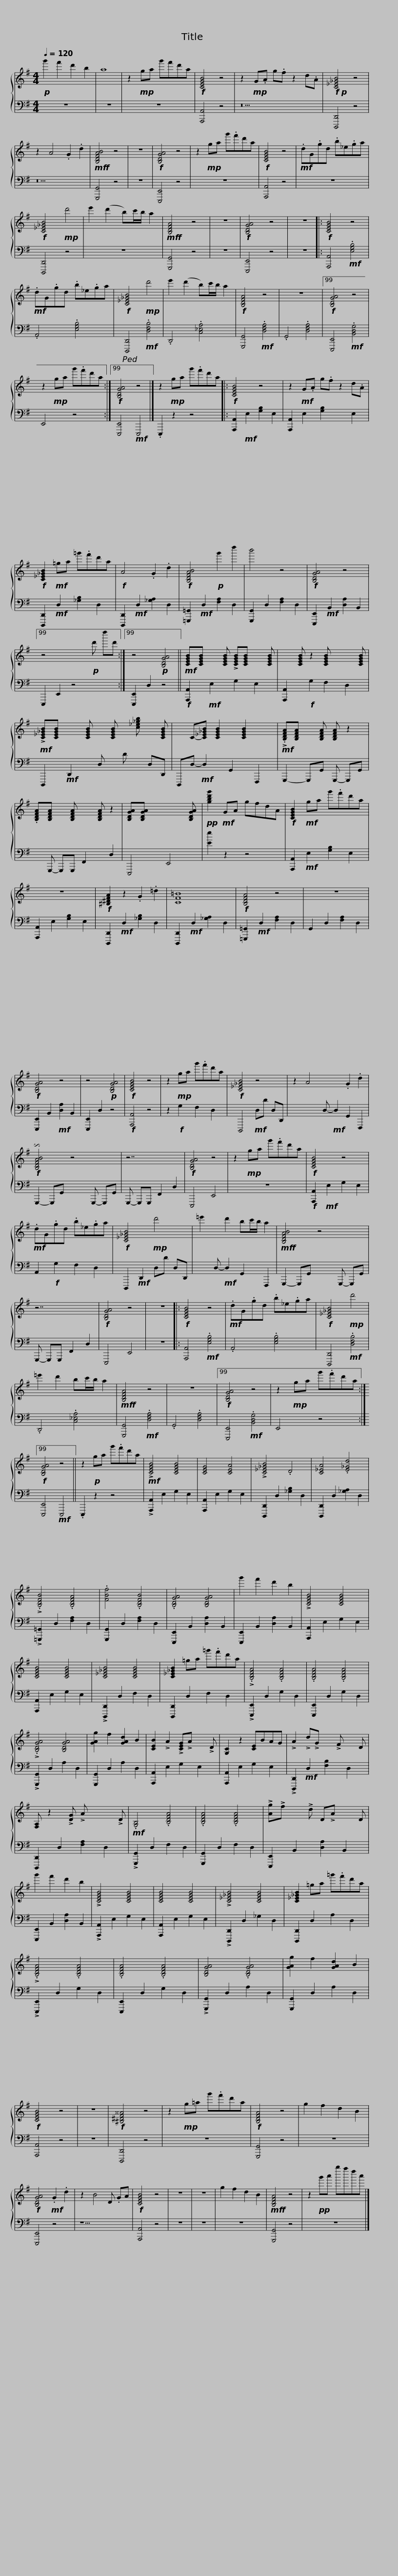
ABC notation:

X:1
%%score { ( 1 3 4 ) | 2 }
L:1/8
Q:1/4=120
M:4/4
I:linebreak $
K:G
V:1 treble
V:3 treble
V:4 treble
V:2 bass
V:1
!p! g'2 f'2 d'2 b2 | a8 | z2!mp! ga g'f'd'a |!f! [CEGB]4 z4 | z2!mp! G.A g.fz2d.A | %5
!f!!p! [C_E_GB]4 z4 |$ z2 A4 .G2 .d2 |!mf!!f! [B,DFAB]4 z4 | z8 |!f! [B,DGA]4 z4 | %10
 z2!mp! ga g'.f'd'a |!f! [CEGB]4 z4 |$!mf! .dG.gd .b_e.ga |!f! [C_E_GB]4!mp! d'4 | e'2 (d'2 b)c'/b/ a2 | %15
!mf!!f! [B,DFA]4 z4 | z8 |!f! [B,DGA]4 z4 |$ z8 |:!f! [CEGB]4 z4 | %20
!mf! .dG.gd .b_e.ga |!f! [C_E_GB]4!mp! d'4 | e'2 (d'2 b)c'/b/ a2 |!f! [B,DFA]4 z4 |$ z8 |99 %25
!f! [B,DGA]4 z4 | z2!mp! ga g'.f'd'a :|99!f! [B,DGA]4 z4 |] z2!mp! ga g'.f'd'a |:$!f! [CEGB]4 z4 | %30
 z2!mf! G.A g.fz2d.A |!f! [C_E_GB]2!mf! =ga =g'.f'd'a |!f! A4 .G2 .d2 |!f! [B,DFAB]4!p! g'2 d''2 |$ b'4 z4 | %35
!f! [B,DGA]4 z4 |99 z4 x4!p! d' d''d' :|99 z4!p! [B,DGA]4 ||!mf! [CEGB][CEGB] x2 [CEGB] !>![CEGB][CEGB] x2 [CEGB] |$ x2 [CEGB] z2 [CEGB] x3 [CEGB] | %40
!mf! !>![C_E_GB][CEGB] x2 [CEGB] x [CEGB] x [c_e_gb] x [CEGB] | x C-[C_E_GB] [CEGB]2 [CEGB]2 x |!mf! !>!.[B,DFA][B,DFA] x [B,DFA] [B,DFA] z2 |$ .[B,DFA][B,DFA] x [B,DFA] x2 [B,DFA] z2 | [B,DGA][B,DGA] x6 [B,DGA] | %45
!pp! [gbd'g']2!mf! GA gfdA |!f! [CEGB]2!mf! ga g'.f'd'a |$ z8 |!f! [^B,^DFA]2 z2 .G2 .=d2 | =B8 | %50
!f! [B,DFA]4 z4 | z8 |!f! [B,DGA]4 z4 |$ z4!p! [B,DGA]4 |!f! [CEGB]4 z4 | %55
 z2!mp! ga g'.f'd'a |!f! [C_E_GB]4 z4 | z2 A4 x3 .G2 .d2 |$!f! !invertedturn![B,DFAB]4 z4 x3 | z7 | %60
!f! [B,DGA]4 z4 | z2!mp! ga g'.f'd'a |!f! [CEGB]4 z4 |$!mf! .dG.gd .b_e.ga |!f! [C_E_GB]4!mp! d'4 | %65
 =e'2 x d'2 bc'/b/ a2 |!mf!!f! [B,DFAB]4 z4 x3 |$ z7 |!f! [B,DGA]4 z4 | z8 |: %70
!f! [CEGB]4 z4 |!mf! .dG.gd .b_e.ga |!f! [C_E_GB]4!mp! d'4 |$ =e'2 d'2 bc'/b/ a2 |!mf!!f! [B,DFA]4 z4 | %75
 z8 |99!f! [B,DGA]4 z4 | z2!mp! ga g'.f'd'a :|99!f! [B,DGA]4 z4 ||$ z2!p! ga g'.f'd'a | %80
!mf! !>![CEGB]4 [CEGB]4 | [CEG]4 [CEA]4 | !>![C_E_GB]4 .D4 | [C_EA]4 .[E_Gd]4 | !>!.[B,DFB]4 .[B,DFA]4 |$ %85
 .[FBf]4 .[B,DFB]4 | .[B,DGA]4 [B,DGA]4 | g'2 f'2 d'2 b2 | !>![CEGB]4 [CEGB]4 | [CEGB]4 [CEGB]4 | %90
 [C_E_GB]4 [CEGB]4 |$ [C_E_GB]2 =ga =g'.f'd'a | !>!.[B,DFA]4 .[B,DFA]4 | .[B,DFA]4 .[B,DFA]4 | !>!.[B,DGA]4 [B,DGA]4 | %95
 [GAg]2 f2 [GAd]2 B2 |$ [CEB]2 !>!A2 !>![CEG]!>!A x2 !>!D | [G,C]2 z2 [CE]BAG | !>!A2 !>!d!>!G x2 !>!F x2 D | [F,A,] z2 !>![DG] !>!A x3 !>!D | %100
!mf! .[G,B,]4 .[B,DFA]4 |$ .[B,DFA]4 .[B,DFA]4 | !>![Ag]!>!f x2 !>!d D!>!A x2 D | g'2 f'2 d'2 b2 | !>![CEGB]4 [CEGB]4 | %105
 [CEGB]4 [CEGB]4 | !>![C_E_GB]4 [CEGB]4 |$ [C_E_GB]2 =ga =g'.f'd'a | !>!.[B,DFA]4 .[B,DFA]4 | .[B,DFA]4 .[B,DFA]4 | %110
 [B,DGA]4 .[B,DGA]4 | [GAg]2 f2 [GAd]2 B2 |!f! [CEGB]4 z4 |$ z8 |!f! [^B,^DF^^A]4 z4 | %115
 z2!mp! g=a g'.f'd'a |!f! [B,DFA]4 z4 | g2 f2 d2 B2 |!f! [B,DGA]4!mf! .G2 .d2 |$ z2 B4 D .GA | %120
!f! [CEGB]4 z4 | z8 | z8 | g2 f2 d2 B2 |!mf!!f! [B,DFA]4 z4 | %125
 z2!pp! g'a' g''f''d''a' |] %126
V:2
 z8 | z8 | z8 | [A,,,A,,]4 z4 | z10 | %5
 [D,,,D,,]4 z4 |$ z10 | [G,,,G,,]4 z4 | z8 | [E,,,E,,]4 z4 | %10
 z8 | [A,,,A,,]4 z4 |$ z8 | [D,,,D,,]4 z4 | z8 | %15
 [G,,,G,,]4 z4 | z8 | [E,,,E,,]4 z4 |$ z8 |: [A,,,A,,]4!mf! .[E,G,B,]4 | %20
 .A,,4 .[E,G,B,]4 |!ped! [D,,,D,,]4!mf! .[D,F,B,]4 | .D,,4 .[C,_E,A,]4 | [G,,,G,,]4!mf! .[D,F,A,]4 |$ .G,,4 .[D,F,A,]4 |99 %25
 [E,,,E,,]4!mf! .[B,,D,G,]4 | E,,4 z4 :|99 [E,,,E,,]4!mf! E,,,4 |] .E,,,2 z2 z4 |:$ [A,,,A,,]2!mf! E,2 [G,B,]2 E,2 | %30
 [A,,,A,,]2 E,2 [G,B,]2 x2 E,2 | [D,,,D,,]2!mf! D,2 [_G,B,]2 D,2 | [D,,,D,,]2!mf! D,2 [_G,A,]2 D,2 | [=G,,,=G,,]2!mf! D,2 [F,A,]2 D,2 |$ [G,,,G,,]2 D,2 [F,A,]2 D,2 | %35
 [E,,,E,,]2!mf! B,,2 [D,A,]2 B,,2 |99 E,,,2 E,,2 z4 x3 :|99 [E,,,E,,]2 D,2 z4 ||!f! [A,,,A,,]2!mf! E,2 x G,2 E,2 x |$ [A,,,A,,]2 x!f! G,2 F,2 D,2 x | %40
 D,,,2!mf! D,,2 x D, x D x D,D,, | D,,,D,-!mf! D,2 G,,2 F,,,2 | G,,,2- G,,,G,, G,,,- G,,,G,, |$ x G,,,- G,,,G,,, F,,2 x D,2 | E,,,4 E,,4 x | %45
 [Ee]2 z2 z4 | [A,,,A,,]2!mf! E,2 [G,B,]2 E,2 |$ [A,,,A,,]2 E,2 [G,B,]2 E,2 | [D,,,D,,]2!mf! D,2 [_G,B,]2 D,2 | [D,,,D,,]2!mf! D,2 [_G,A,]2 D,2 | %50
 [=G,,,=G,,]2!mf! D,2 [F,A,]2 D,2 | G,,2 D,2 [F,A,]2 D,2 | [E,,,E,,]2 B,,2!mf! [D,A,]2 B,,2 |$ [E,,,E,,]2 D,2 z4 |!f! [A,,,A,,]4 z4 | %55
 z2!f! G,2 F,2 D,2 | D,,,4!mf! D,D D,D,, | x6 D,-!mf! D,2 G,,2 F,,,2 |$ G,,,2- G,,,G,, x4 G,,,- G,,,G,, | G,,,- G,,,G,,, F,,2 D,2 | %60
 E,,,4 E,,4 | z8 |!f! [A,,,A,,]2!mf! E,2 G,2 E,2 |$ A,,2!f! G,2 F,2 D,2 | D,,,2!mf! D,,2 D,D D,D,, | %65
 x2 D,-!mf! D,2 G,,2 F,,,2 | G,,,2- G,,,G,, x4 G,,,- G,,,G,, |$ G,,,- G,,,G,,, F,,2 D,2 | E,,,4 E,,4 | z8 |: %70
 [A,,,A,,]4!mf! .[E,G,B,]4 | .A,,4 .[E,G,B,]4 | [D,,,D,,]4!mf! .[D,F,B,]4 |$ .D,,4 .[C,_E,A,]4 | [G,,,G,,]4!mf! .[D,F,A,]4 | %75
 .G,,4 .[D,F,A,]4 |99 [E,,,E,,]4!mf! .[B,,D,G,]4 | E,,4 z4 :|99 [E,,,E,,]4!mf! E,,,4 ||$ .E,,,2 z2 z4 | %80
 !>![A,,,A,,]2 E,2 G,2 E,2 | [A,,,A,,]2 E,2 G,2 E,2 | [D,,,D,,]2 D,2 [_G,B,]2 D,2 | [D,,,D,,]2 D,2 [_G,A,]2 D,2 | !>![=G,,,=G,,]2 D,2 [F,A,]2 D,2 |$ %85
 [G,,,G,,]2 D,2 [F,A,]2 D,2 | [E,,,E,,]2 B,,2 [D,A,]2 B,,2 | [E,,,E,,]2 B,,2 [D,A,]2 B,,2 | [A,,,A,,]2 E,2 G,2 E,2 | [A,,,A,,]2 E,2 G,2 E,2 | %90
 !>![D,,,D,,]2 D,2 F,2 D,2 |$ [D,,,D,,]2 D,2 F,2 D,2 | !>![E,,,E,,]2 D,2 G,2 D,2 | [E,,,E,,]2 D,2 G,2 D,2 | !>![G,,,G,,]2 D,2 A,2 D,2 | %95
 [G,,,G,,]2 D,2 A,2 D,2 |$ [A,,,A,,]2 E,2 G,2 E,2 x | [A,,,A,,]2 E,2 G,2 E,2 | !>![D,,,D,,]2!mf! D,2 [F,B,]2 x D,2 x | [D,,,D,,]2 D,2 [F,A,]2 D,2 x | %100
 !>![G,,,G,,]2 D,2 F,2 D,2 |$ [G,,,G,,]2 D,2 F,2 D,2 | [E,,,E,,]2 B,,2 x [D,A,]2 B,,2 x | [E,,,E,,]2 B,,2 [D,A,]2 B,,2 | !>![A,,,A,,]2 E,2 G,2 E,2 | %105
 [A,,,A,,]2 E,2 G,2 E,2 | !>![D,,,D,,]2 D,2 _G,2 D,2 |$ [D,,,D,,]2 D,2 A,2 D,2 | !>![E,,,E,,]2 D,2 G,2 D,2 | [E,,,E,,]2 D,2 G,2 D,2 | %110
 !>![G,,,G,,]2 D,2 A,2 D,2 | [G,,,G,,]2 D,2 A,2 D,2 | [A,,,A,,]4 z4 |$ z8 | [D,,,D,,]4 z4 | %115
 z8 | [G,,,G,,]4 z4 | z8 | [E,,,E,,]4 z4 |$ z9 | %120
 [A,,,A,,]4 z4 | z8 | z8 | z8 | [G,,,G,,]4 z4 | %125
 z8 |] %126
V:3
 x8 | x8 | x8 | x8 | x10 | %5
 x8 |$ x10 | x8 | x8 | x8 | %10
 x8 | x8 |$ x8 | x8 | x8 | %15
 x8 | x8 | x8 |$ x8 |: x8 | %20
 x8 | x8 | x8 | x8 |$ x8 |99 %25
 x8 | x8 :|99 x8 |] x8 |:$ x8 | %30
 x10 | x8 | x8 | x8 |$ x8 | %35
 x8 |99 x11 :|99 x8 || x10 |$ x10 | %40
 x11 | x8 | x7 |$ x9 | x9 | %45
 x8 | x8 |$ x8 | x8 | F8 | %50
 x8 | x8 | x8 |$ x8 | x8 | %55
 x8 | x8 | x13 |$ x11 | x7 | %60
 x8 | x8 | x8 |$ x8 | x8 | %65
 x9 | x11 |$ x7 | x8 | x8 |: %70
 x8 | x8 | x8 |$ x8 | x8 | %75
 x8 |99 x8 | x8 :|99 x8 ||$ x8 | %80
 x8 | x8 | x8 | x8 | x8 |$ %85
 x8 | x8 | x8 | x8 | x8 | %90
 x8 |$ x8 | x8 | x8 | x8 | %95
 x8 |$ x9 | x8 | x10 | x9 | %100
 x8 |$ x8 | x10 | x8 | x8 | %105
 x8 | x8 |$ x8 | x8 | x8 | %110
 x8 | x8 | x8 |$ x8 | x8 | %115
 x8 | x8 | x8 | x8 |$ x9 | %120
 x8 | x8 | x8 | x8 | x8 | %125
 x8 |] %126
V:4
 x8 | x8 | x8 | x8 | x10 | %5
 x8 |$ x10 | x8 | x8 | x8 | %10
 x8 | x8 |$ x8 | x8 | x8 | %15
 x8 | x8 | x8 |$ x8 |: x8 | %20
 x8 | x8 | x8 | x8 |$ x8 |99 %25
 x8 | x8 :|99 x8 |] x8 |:$ x8 | %30
 x10 | x8 | x8 | x8 |$ x8 | %35
 x8 |99 x11 :|99 x8 || x10 |$ x10 | %40
 x11 | x8 | x7 |$ x9 | x9 | %45
 x8 | x8 |$ x8 | x8 | C8 | %50
 x8 | x8 | x8 |$ x8 | x8 | %55
 x8 | x8 | x13 |$ x11 | x7 | %60
 x8 | x8 | x8 |$ x8 | x8 | %65
 x9 | x11 |$ x7 | x8 | x8 |: %70
 x8 | x8 | x8 |$ x8 | x8 | %75
 x8 |99 x8 | x8 :|99 x8 ||$ x8 | %80
 x8 | x8 | x8 | x8 | x8 |$ %85
 x8 | x8 | x8 | x8 | x8 | %90
 x8 |$ x8 | x8 | x8 | x8 | %95
 x8 |$ x9 | x8 | x10 | x9 | %100
 x8 |$ x8 | x10 | x8 | x8 | %105
 x8 | x8 |$ x8 | x8 | x8 | %110
 x8 | x8 | x8 |$ x8 | x8 | %115
 x8 | x8 | x8 | x8 |$ x9 | %120
 x8 | x8 | x8 | x8 | x8 | %125
 x8 |] %126
